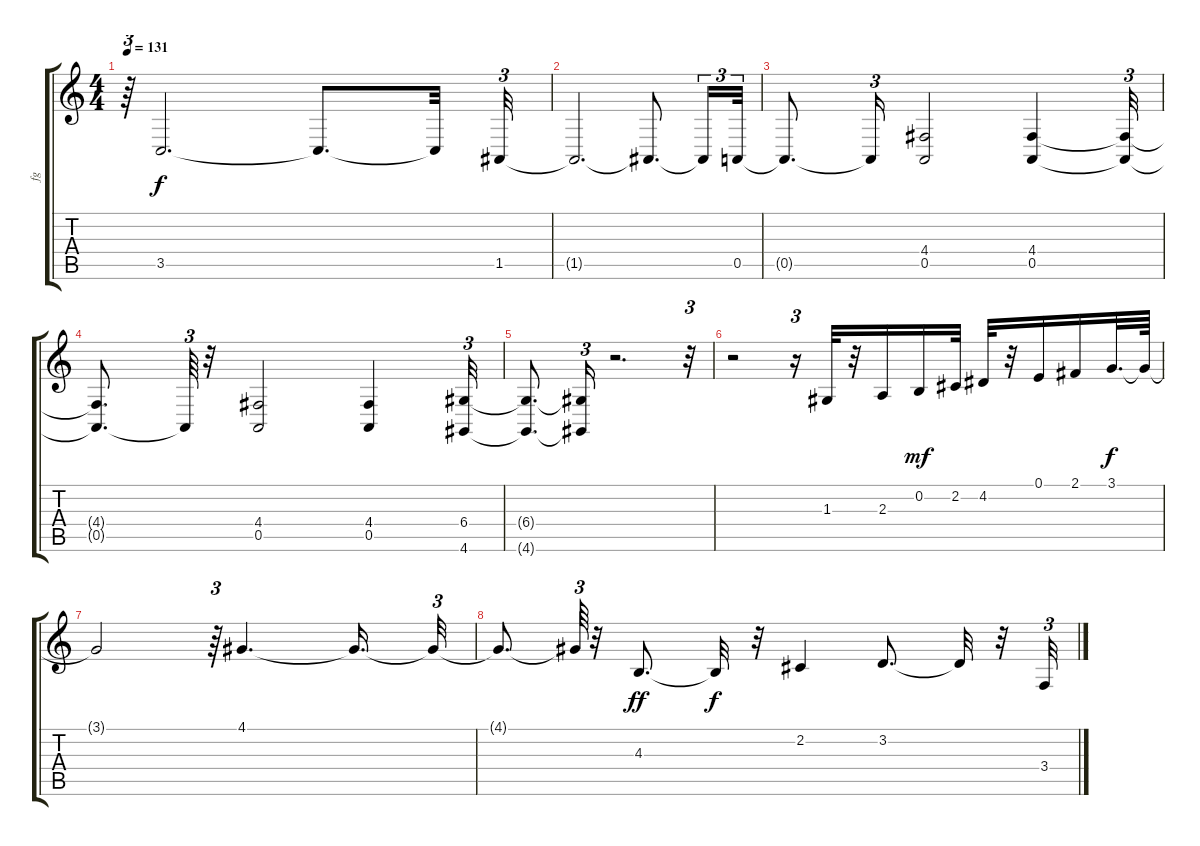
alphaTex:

\track ("fg" "fg") {instrument bassoon}
\staff {score tabs}
\tuning (E4 B3 G3 D3 A2 E2) {hide}
\ts (4 4)
\tempo 131
\clef g2
\ks c
r.64{tu (3 2) dy f} 3.5.2{d} 3.5{t}.8{d} 3.5{t}.32 1.5.32{tu (3 2)} |
1.5{t}.2{d} 1.5{t}.8{d} 1.5{t}.16{tu (3 2)} 0.5.32{tu (3 2)} |
0.5{t}.8{d} 0.5{t}.16{tu (3 2)} (4.4 0.5).2 (4.4 0.5).4 (4.4{t} 0.5{t}).32{tu (3 2)} |
(4.4{t} 0.5{t}).8{d} 0.5{t}.64{tu (3 2)} r.32 (4.4 0.5).2 (4.4 0.5).4 (6.4 4.6).32{tu (3 2)} |
(6.4{t} 4.6{t}).8{d} (6.4{t} 4.6{t}).16{tu (3 2)} r.2{d} r.32{tu (3 2)} |
r.2 r.16{tu (3 2)} 1.3.32 r.32 2.3.16 0.2.16{dy mf} 2.2.32 4.2.32 r.32 0.1.16 2.1.16 3.1.32{d dy f} 3.1{t}.64 |
3.1{t}.2 r.64{tu (3 2)} 4.1.4{d} 4.1{t}.16{d} 4.1{t}.32{tu (3 2)} |
4.1{t}.8{d} 4.1{t}.64{tu (3 2)} r.32 4.3.8{d dy ff} 4.3{t}.32{dy f} r.32 2.2.4 3.2.8{d} 3.2{t}.32 r.32 3.4.32{tu (3 2)}
